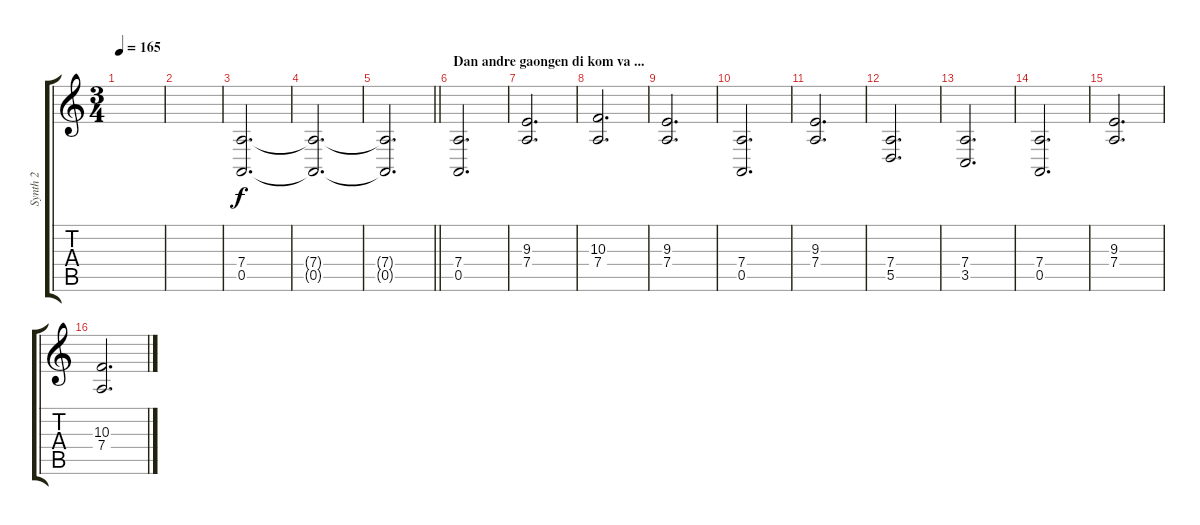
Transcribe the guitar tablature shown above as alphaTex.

\track ("Synth 2" "Synth 2") {instrument choiraahs}
\staff {score tabs}
\tuning (E4 B3 G3 D3 A2 E2) {hide}
\ts (3 4)
\tempo 165
\clef g2
\ks c
|
|
(7.4 0.5).2{d volume 11 instrument choiraahs} |
(7.4{t} 0.5{t}).2{d} |
\barLineRight lightlight
(7.4{t} 0.5{t}).2{d} |
\section ("" "Dan andre gaongen di kom va ...")
(7.4 0.5).2{d volume 11} |
(9.3 7.4).2{d} |
(10.3 7.4).2{d} |
(9.3 7.4).2{d} |
(7.4 0.5).2{d} |
(9.3 7.4).2{d} |
(7.4 5.5).2{d} |
(7.4 3.5).2{d} |
(7.4 0.5).2{d volume 11} |
(9.3 7.4).2{d} |
(10.3 7.4).2{d}
